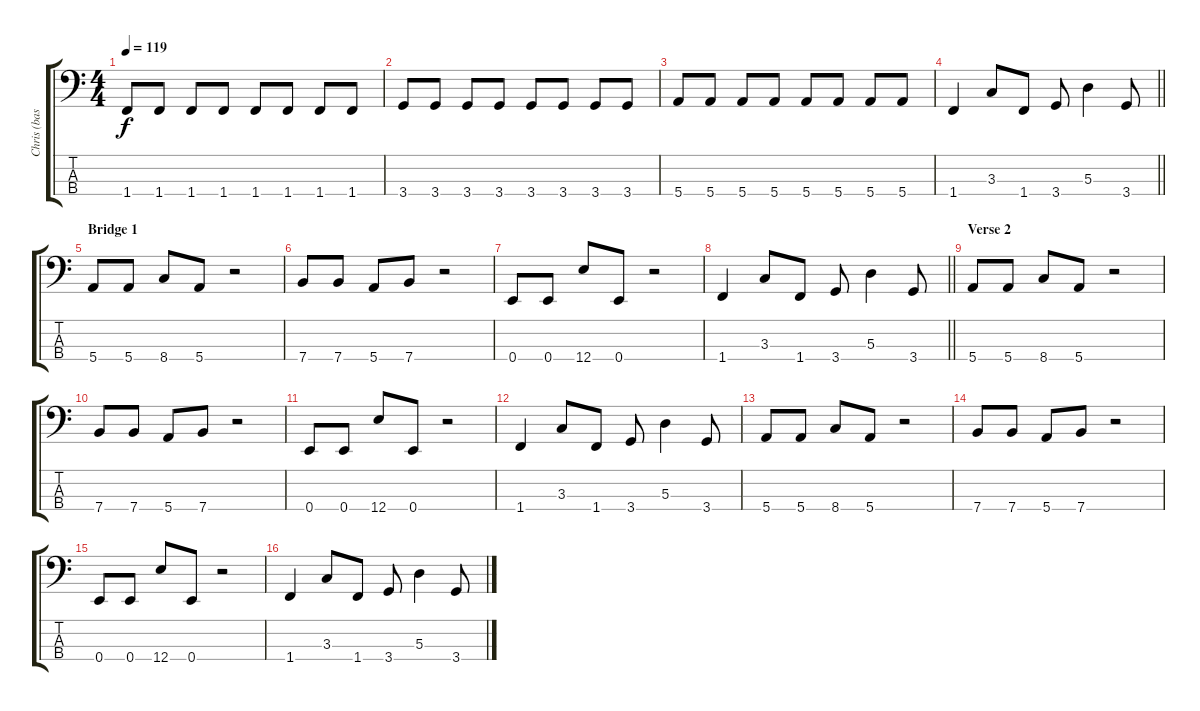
\track ("Chris (bass)" "Chris (bas") {instrument fretlessbass}
\staff {score tabs}
\tuning (G2 D2 A1 E1) {hide}
\ts (4 4)
\tempo 119
\clef f4
\ks c
1.4.8{dy f} 1.4.8 1.4.8 1.4.8 1.4.8 1.4.8 1.4.8 1.4.8 |
3.4.8 3.4.8 3.4.8 3.4.8 3.4.8 3.4.8 3.4.8 3.4.8 |
5.4.8 5.4.8 5.4.8 5.4.8 5.4.8 5.4.8 5.4.8 5.4.8 |
\barLineRight lightlight
1.4.4 3.3.8 1.4.8 3.4.8 5.3.4 3.4.8 |
\section ("" "Bridge 1")
5.4.8 5.4.8 8.4.8 5.4.8 r.2 |
7.4.8 7.4.8 5.4.8 7.4.8 r.2 |
0.4.8 0.4.8 12.4.8 0.4.8 r.2 |
\barLineRight lightlight
1.4.4 3.3.8 1.4.8 3.4.8 5.3.4 3.4.8 |
\section ("" "Verse 2")
5.4.8 5.4.8 8.4.8 5.4.8 r.2 |
7.4.8 7.4.8 5.4.8 7.4.8 r.2 |
0.4.8 0.4.8 12.4.8 0.4.8 r.2 |
1.4.4 3.3.8 1.4.8 3.4.8 5.3.4 3.4.8 |
5.4.8 5.4.8 8.4.8 5.4.8 r.2 |
7.4.8 7.4.8 5.4.8 7.4.8 r.2 |
0.4.8 0.4.8 12.4.8 0.4.8 r.2 |
1.4.4 3.3.8 1.4.8 3.4.8 5.3.4 3.4.8
